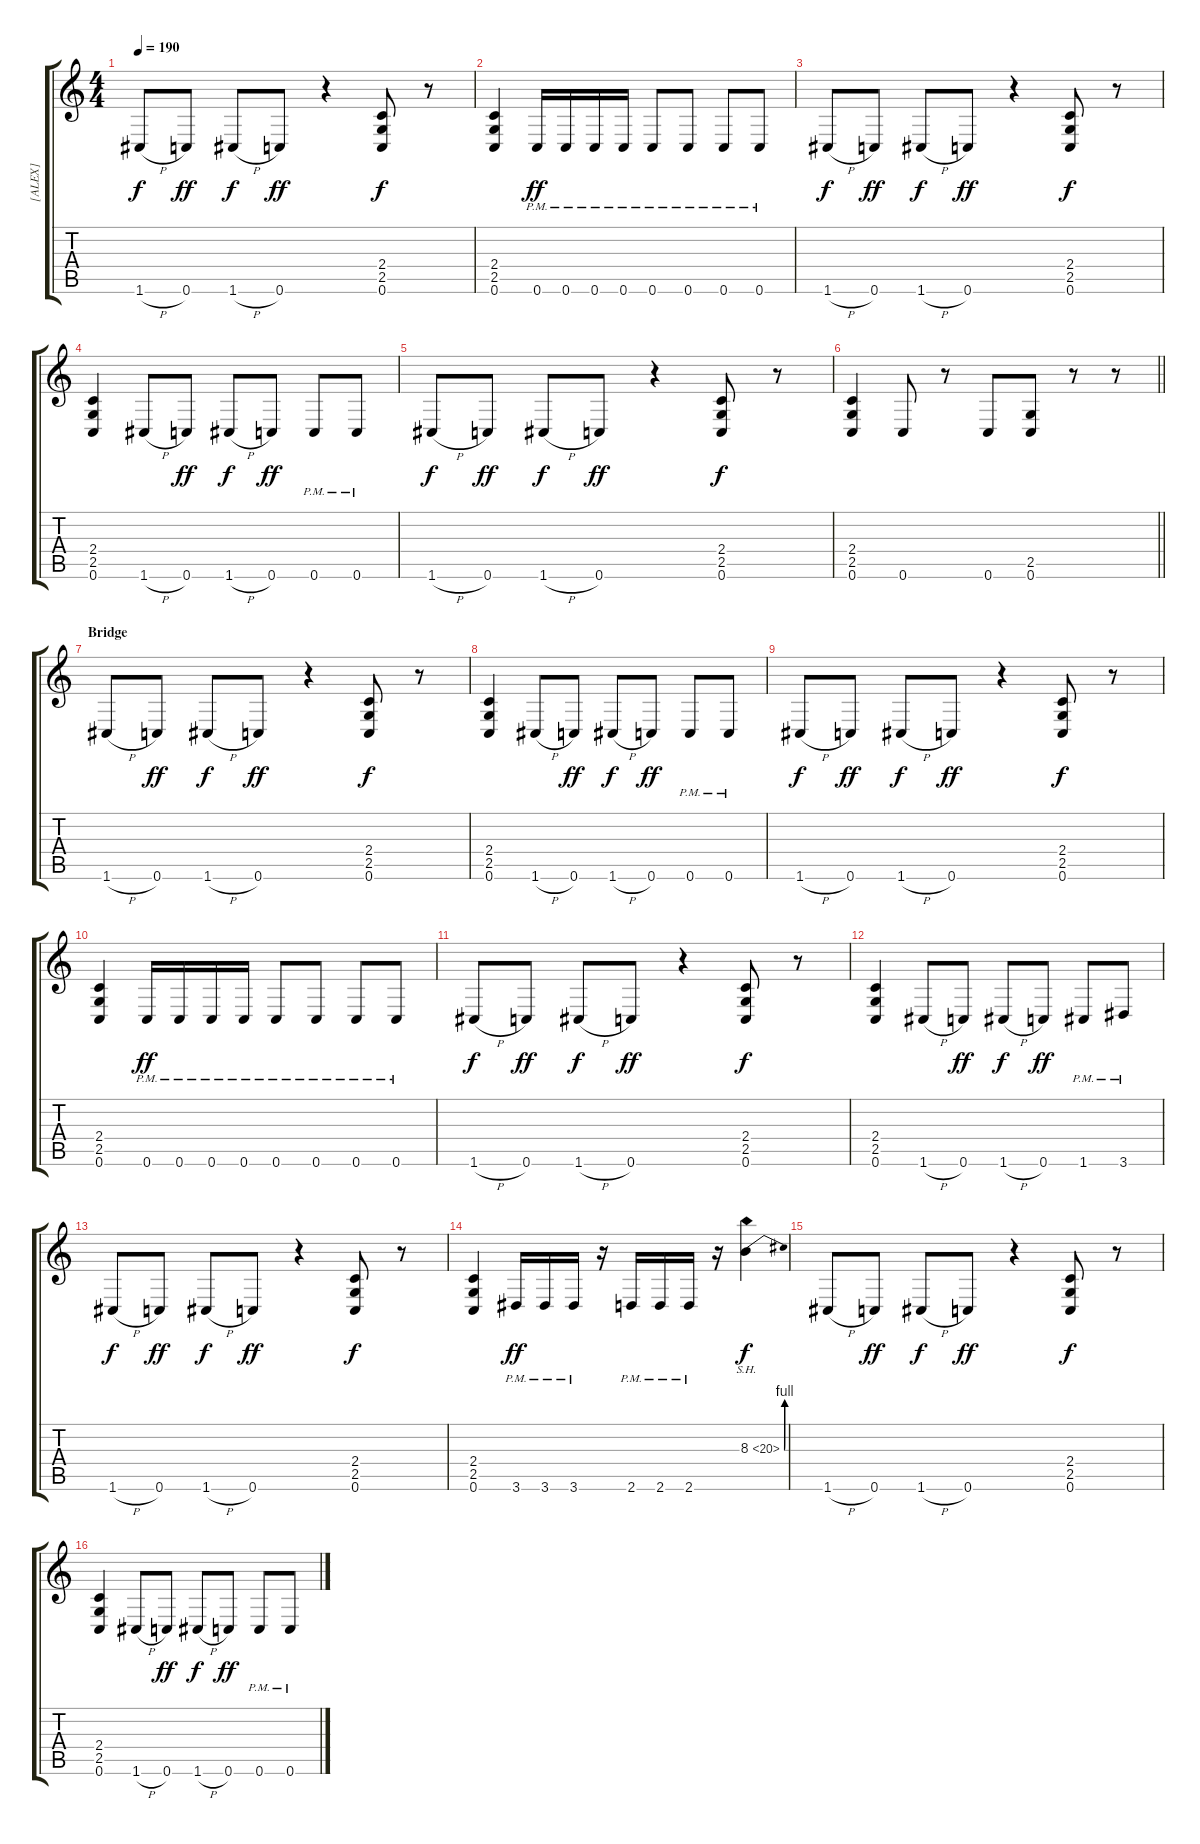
\track ("[ALEX]" "[ALEX]") {instrument distortionguitar}
\staff {score tabs}
\tuning (C4 G3 Eb3 Bb2 F2 C2) {hide}
\ts (4 4)
\tempo 190
\clef g2
\ks c
1.6{h}.8{dy f} 0.6.8{dy ff} 1.6{h}.8{dy f} 0.6.8{dy ff} r.4 (2.4 2.5 0.6).8{dy f} r.8 |
(2.4 2.5 0.6).4 0.6{pm}.16{dy ff} 0.6{pm}.16 0.6{pm}.16 0.6{pm}.16 0.6{pm}.8 0.6{pm}.8 0.6{pm}.8 0.6{pm}.8 |
1.6{h}.8{dy f} 0.6.8{dy ff} 1.6{h}.8{dy f} 0.6.8{dy ff} r.4 (2.4 2.5 0.6).8{dy f} r.8 |
(2.4 2.5 0.6).4 1.6{h}.8 0.6.8{dy ff} 1.6{h}.8{dy f} 0.6.8{dy ff} 0.6{pm}.8 0.6{pm}.8 |
1.6{h}.8{dy f} 0.6.8{dy ff} 1.6{h}.8{dy f} 0.6.8{dy ff} r.4 (2.4 2.5 0.6).8{dy f} r.8 |
\barLineRight lightlight
(2.4 2.5 0.6).4 0.6.8 r.8 0.6.8 (2.5 0.6).8 r.8 r.8 |
\section ("" "Bridge ")
1.6{h}.8 0.6.8{dy ff} 1.6{h}.8{dy f} 0.6.8{dy ff} r.4 (2.4 2.5 0.6).8{dy f} r.8 |
(2.4 2.5 0.6).4 1.6{h}.8 0.6.8{dy ff} 1.6{h}.8{dy f} 0.6.8{dy ff} 0.6{pm}.8 0.6{pm}.8 |
1.6{h}.8{dy f} 0.6.8{dy ff} 1.6{h}.8{dy f} 0.6.8{dy ff} r.4 (2.4 2.5 0.6).8{dy f} r.8 |
(2.4 2.5 0.6).4 0.6{pm}.16{dy ff} 0.6{pm}.16 0.6{pm}.16 0.6{pm}.16 0.6{pm}.8 0.6{pm}.8 0.6{pm}.8 0.6{pm}.8 |
1.6{h}.8{dy f} 0.6.8{dy ff} 1.6{h}.8{dy f} 0.6.8{dy ff} r.4 (2.4 2.5 0.6).8{dy f} r.8 |
(2.4 2.5 0.6).4 1.6{h}.8 0.6.8{dy ff} 1.6{h}.8{dy f} 0.6.8{dy ff} 1.6{pm}.8 3.6{pm}.8 |
1.6{h}.8{dy f} 0.6.8{dy ff} 1.6{h}.8{dy f} 0.6.8{dy ff} r.4 (2.4 2.5 0.6).8{dy f} r.8 |
(2.4 2.5 0.6).4 3.6{pm}.16{dy ff} 3.6{pm}.16 3.6{pm}.16 r.16 2.6{pm}.16 2.6{pm}.16 2.6{pm}.16 r.16 8.3{be (bend 0 0 60 4) sh 12}.4{dy f} |
1.6{h}.8 0.6.8{dy ff} 1.6{h}.8{dy f} 0.6.8{dy ff} r.4 (2.4 2.5 0.6).8{dy f} r.8 |
(2.4 2.5 0.6).4 1.6{h}.8 0.6.8{dy ff} 1.6{h}.8{dy f} 0.6.8{dy ff} 0.6{pm}.8 0.6{pm}.8
